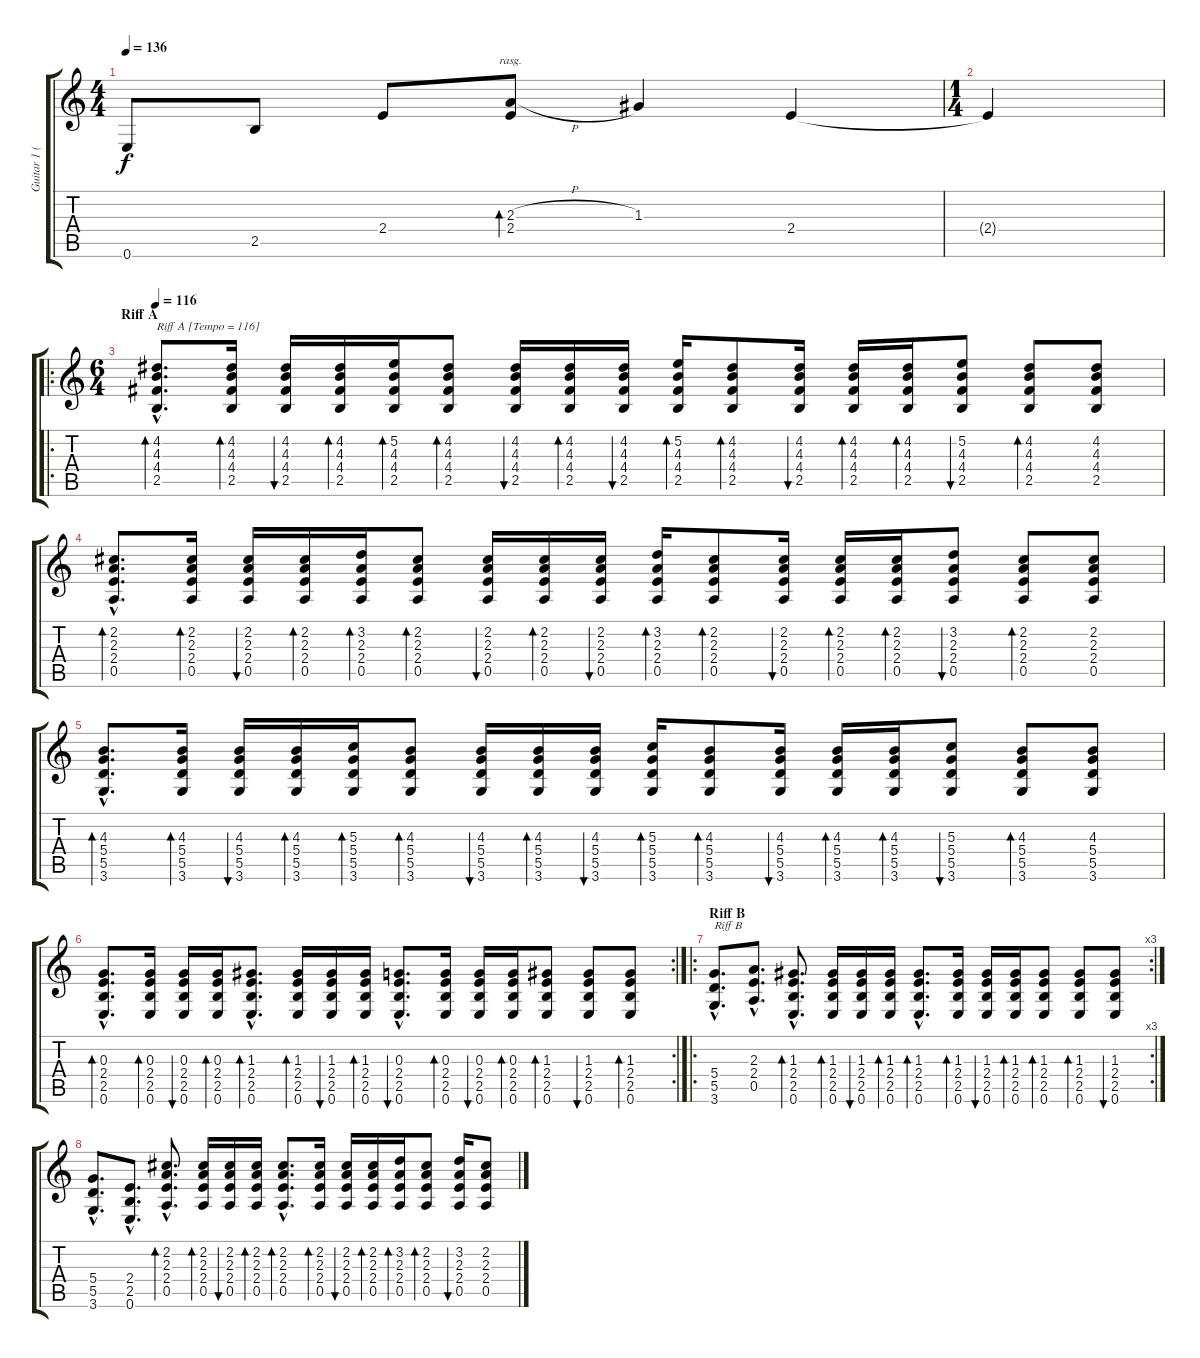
\track ("Guitar 1 (clean)" "Guitar 1 (") {instrument acousticguitarsteel}
\staff {score tabs}
\tuning (E4 B3 G3 D3 A2 E2) {hide}
\ts (4 4)
\tempo 136
\clef g2
\ks c
0.6.8{dy f} 2.5.8 2.4.8 (2.3{h} 2.4).8{bd 240 rasg ii} 1.3.4 2.4.4 |
\ts (1 4)
2.4{t}.4 |
\ro
\ts (6 4)
\section ("" "Riff A")
\tempo 116
(4.2{hac} 4.3{hac} 4.4{hac} 2.5{hac}).8{d bd 60 txt "Riff A [Tempo = 116]"} (4.2 4.3 4.4 2.5).16{bd 60} (4.2 4.3 4.4 2.5).16{bu 120} (4.2 4.3 4.4 2.5).16{bd 60} (5.2 4.3 4.4 2.5).16{bd 60} (4.2 4.3 4.4 2.5).8{bd 60} (4.2 4.3 4.4 2.5).16{bu 60} (4.2 4.3 4.4 2.5).16{bd 60} (4.2 4.3 4.4 2.5).16{bu 60} (5.2 4.3 4.4 2.5).16{bd 60} (4.2 4.3 4.4 2.5).8{bd 60} (4.2 4.3 4.4 2.5).16{bu 60} (4.2 4.3 4.4 2.5).16{bd 60} (4.2 4.3 4.4 2.5).16{bd 60} (5.2 4.3 4.4 2.5).8{bu 60} (4.2 4.3 4.4 2.5).8{bd 60} (4.2 4.3 4.4 2.5).8 |
(2.2{hac} 2.3{hac} 2.4{hac} 0.5{hac}).8{d bd 60} (2.2 2.3 2.4 0.5).16{bd 60} (2.2 2.3 2.4 0.5).16{bu 120} (2.2 2.3 2.4 0.5).16{bd 60} (3.2 2.3 2.4 0.5).16{bd 60} (2.2 2.3 2.4 0.5).8{bd 60} (2.2 2.3 2.4 0.5).16{bu 60} (2.2 2.3 2.4 0.5).16{bd 60} (2.2 2.3 2.4 0.5).16{bu 60} (3.2 2.3 2.4 0.5).16{bd 60} (2.2 2.3 2.4 0.5).8{bd 60} (2.2 2.3 2.4 0.5).16{bu 60} (2.2 2.3 2.4 0.5).16{bd 60} (2.2 2.3 2.4 0.5).16{bd 60} (3.2 2.3 2.4 0.5).8{bu 60} (2.2 2.3 2.4 0.5).8{bd 60} (2.2 2.3 2.4 0.5).8 |
(4.3{hac} 5.4{hac} 5.5{hac} 3.6{hac}).8{d bd 60} (4.3 5.4 5.5 3.6).16{bd 60} (4.3 5.4 5.5 3.6).16{bu 120} (4.3 5.4 5.5 3.6).16{bd 60} (5.3 5.4 5.5 3.6).16{bd 60} (4.3 5.4 5.5 3.6).8{bd 60} (4.3 5.4 5.5 3.6).16{bu 60} (4.3 5.4 5.5 3.6).16{bd 60} (4.3 5.4 5.5 3.6).16{bu 60} (5.3 5.4 5.5 3.6).16{bd 60} (4.3 5.4 5.5 3.6).8{bd 60} (4.3 5.4 5.5 3.6).16{bu 60} (4.3 5.4 5.5 3.6).16{bd 60} (4.3 5.4 5.5 3.6).16{bd 60} (5.3 5.4 5.5 3.6).8{bu 60} (4.3 5.4 5.5 3.6).8{bd 60} (4.3 5.4 5.5 3.6).8 |
\rc 2
(0.3{hac} 2.4{hac} 2.5{hac} 0.6{hac}).8{d bd 60} (0.3 2.4 2.5 0.6).16{bd 60} (0.3 2.4 2.5 0.6).16{bu 120} (0.3 2.4 2.5 0.6).16{bd 60} (1.3{hac} 2.4{hac} 2.5{hac} 0.6{hac}).8{d bd 60} (1.3 2.4 2.5 0.6).16{bd 60} (1.3 2.4 2.5 0.6).16{bu 60} (1.3 2.4 2.5 0.6).16{bd 60} (0.3{hac} 2.4{hac} 2.5{hac} 0.6{hac}).8{d bu 60} (0.3 2.4 2.5 0.6).16{bd 60} (0.3 2.4 2.5 0.6).16{bu 60} (0.3 2.4 2.5 0.6).16{bd 60} (1.3 2.4 2.5 0.6).8{bd 60} (1.3 2.4 2.5 0.6).8{bu 60} (1.3 2.4 2.5 0.6).8{bd 60} |
\ro
\rc 3
\section ("" "Riff B")
(5.4{hac} 5.5{hac} 3.6{hac}).8{d txt "Riff B"} (2.3{hac} 2.4{hac} 0.5{hac}).8{d} (1.3{hac} 2.4{hac} 2.5{hac} 0.6{hac}).8{d bd 60} (1.3 2.4 2.5 0.6).16{bd 60} (1.3 2.4 2.5 0.6).16{bu 60} (1.3 2.4 2.5 0.6).16{bd 60} (1.3{hac} 2.4{hac} 2.5{hac} 0.6{hac}).8{d bd 60} (1.3 2.4 2.5 0.6).16{bd 60} (1.3 2.4 2.5 0.6).16{bu 60} (1.3 2.4 2.5 0.6).16{bd 60} (1.3 2.4 2.5 0.6).8{bd 60} (1.3 2.4 2.5 0.6).8{bd 60} (1.3 2.4 2.5 0.6).8{bu 60} |
(5.4{hac} 5.5{hac} 3.6{hac}).8{d} (2.4{hac} 2.5{hac} 0.6{hac}).8{d} (2.2{hac} 2.3{hac} 2.4{hac} 0.5{hac}).8{d bd 60} (2.2 2.3 2.4 0.5).16{bd 60} (2.2 2.3 2.4 0.5).16{bu 60} (2.2 2.3 2.4 0.5).16{bd 60} (2.2{hac} 2.3{hac} 2.4{hac} 0.5{hac}).8{d bd 60} (2.2 2.3 2.4 0.5).16{bd 60} (2.2 2.3 2.4 0.5).16{bu 60} (2.2 2.3 2.4 0.5).16{bd 60} (3.2 2.3 2.4 0.5).16{bd 60} (2.2 2.3 2.4 0.5).8{bd 60} (3.2 2.3 2.4 0.5).16{bu 60} (2.2 2.3 2.4 0.5).8
